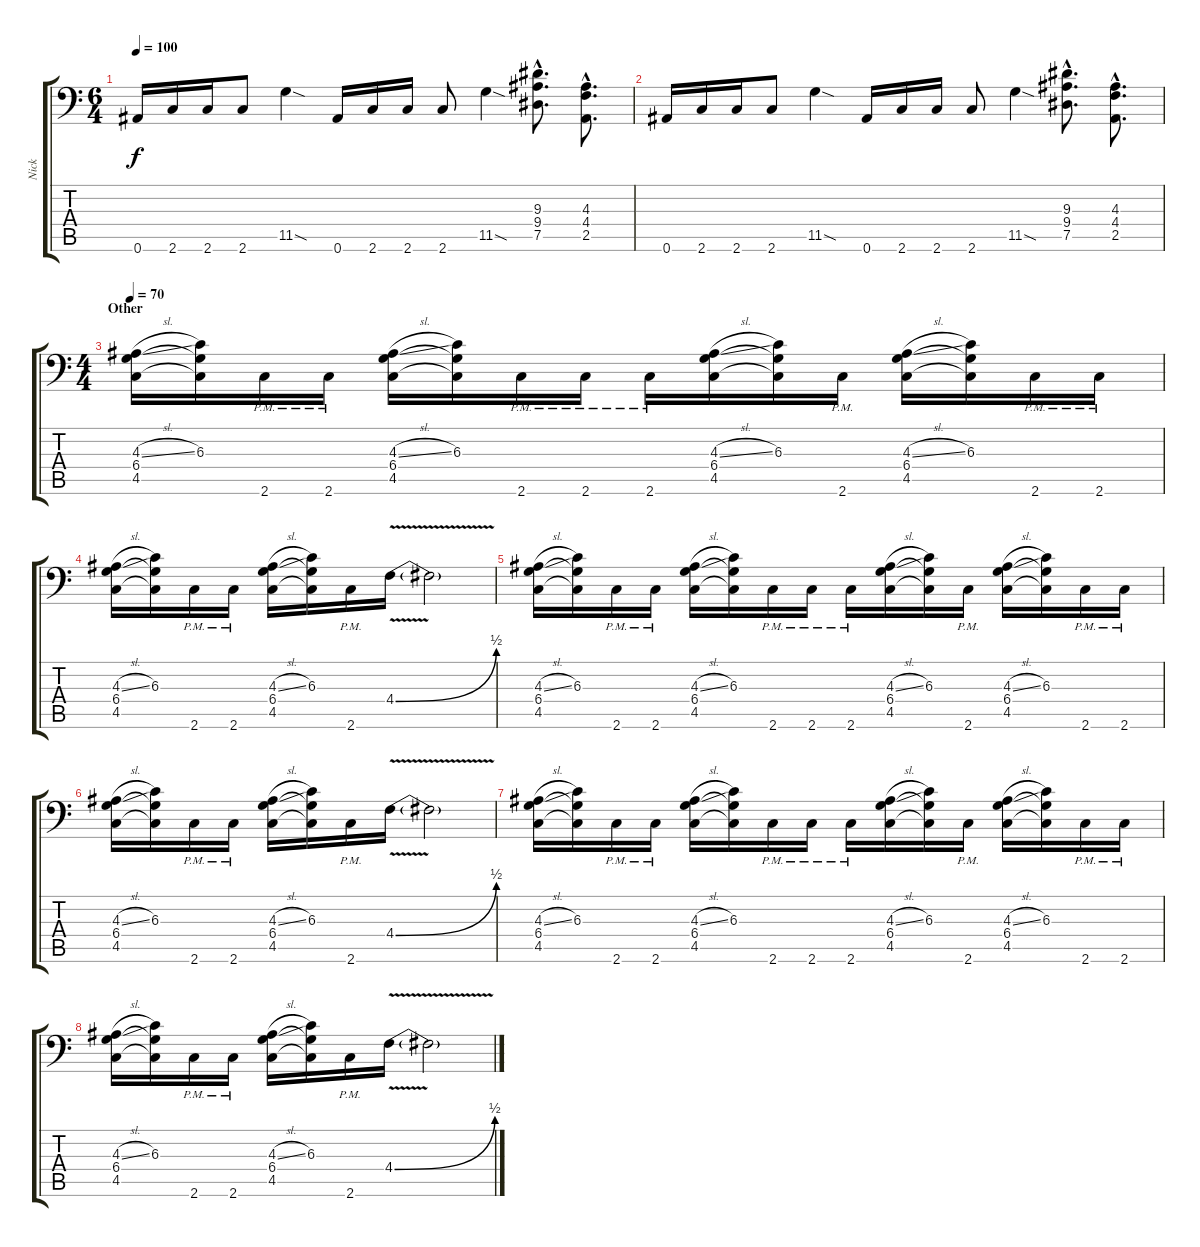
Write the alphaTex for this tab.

\track ("Nick" "Nick") {instrument distortionguitar}
\staff {score tabs}
\tuning (Eb3 Bb2 Gb2 Db2 Ab1 Bb1) {hide}
\ts (6 4)
\tempo 100
\clef f4
\ks c
0.6.16{dy f} 2.6.16 2.6.16 2.6.8 11.5{sod}.4 0.6.16 2.6.16 2.6.16 2.6.8 11.5{sod}.4 (9.3{hac} 9.4{hac} 7.5{hac}).8{d} (4.3{hac} 4.4{hac} 2.5{hac}).8{d} |
0.6.16 2.6.16 2.6.16 2.6.8 11.5{sod}.4 0.6.16 2.6.16 2.6.16 2.6.8 11.5{sod}.4 (9.3{hac} 9.4{hac} 7.5{hac}).8{d} (4.3{hac} 4.4{hac} 2.5{hac}).8{d} |
\ts (4 4)
\section ("" "Other")
\tempo 70
(4.3{sl} 6.4 4.5).16 (6.3 6.4{t} 4.5{t}).16 2.6{pm}.16 2.6{pm}.16 (4.3{sl} 6.4 4.5).16 (6.3 6.4{t} 4.5{t}).16 2.6{pm}.16 2.6{pm}.16 2.6{pm}.16 (4.3{sl} 6.4 4.5).16 (6.3 6.4{t} 4.5{t}).16 2.6{pm}.16 (4.3{sl} 6.4 4.5).16 (6.3 6.4{t} 4.5{t}).16 2.6{pm}.16 2.6{pm}.16 |
(4.3{sl} 6.4 4.5).16 (6.3 6.4{t} 4.5{t}).16 2.6{pm}.16 2.6{pm}.16 (4.3{sl} 6.4 4.5).16 (6.3 6.4{t} 4.5{t}).16 2.6{pm}.16 4.4{be (bend 0 0 60 2) v}.16 4.4{t}.2 |
(4.3{sl} 6.4 4.5).16 (6.3 6.4{t} 4.5{t}).16 2.6{pm}.16 2.6{pm}.16 (4.3{sl} 6.4 4.5).16 (6.3 6.4{t} 4.5{t}).16 2.6{pm}.16 2.6{pm}.16 2.6{pm}.16 (4.3{sl} 6.4 4.5).16 (6.3 6.4{t} 4.5{t}).16 2.6{pm}.16 (4.3{sl} 6.4 4.5).16 (6.3 6.4{t} 4.5{t}).16 2.6{pm}.16 2.6{pm}.16 |
(4.3{sl} 6.4 4.5).16 (6.3 6.4{t} 4.5{t}).16 2.6{pm}.16 2.6{pm}.16 (4.3{sl} 6.4 4.5).16 (6.3 6.4{t} 4.5{t}).16 2.6{pm}.16 4.4{be (bend 0 0 60 2) v}.16 4.4{t}.2 |
(4.3{sl} 6.4 4.5).16 (6.3 6.4{t} 4.5{t}).16 2.6{pm}.16 2.6{pm}.16 (4.3{sl} 6.4 4.5).16 (6.3 6.4{t} 4.5{t}).16 2.6{pm}.16 2.6{pm}.16 2.6{pm}.16 (4.3{sl} 6.4 4.5).16 (6.3 6.4{t} 4.5{t}).16 2.6{pm}.16 (4.3{sl} 6.4 4.5).16 (6.3 6.4{t} 4.5{t}).16 2.6{pm}.16 2.6{pm}.16 |
(4.3{sl} 6.4 4.5).16 (6.3 6.4{t} 4.5{t}).16 2.6{pm}.16 2.6{pm}.16 (4.3{sl} 6.4 4.5).16 (6.3 6.4{t} 4.5{t}).16 2.6{pm}.16 4.4{be (bend 0 0 60 2) v}.16 4.4{t}.2
